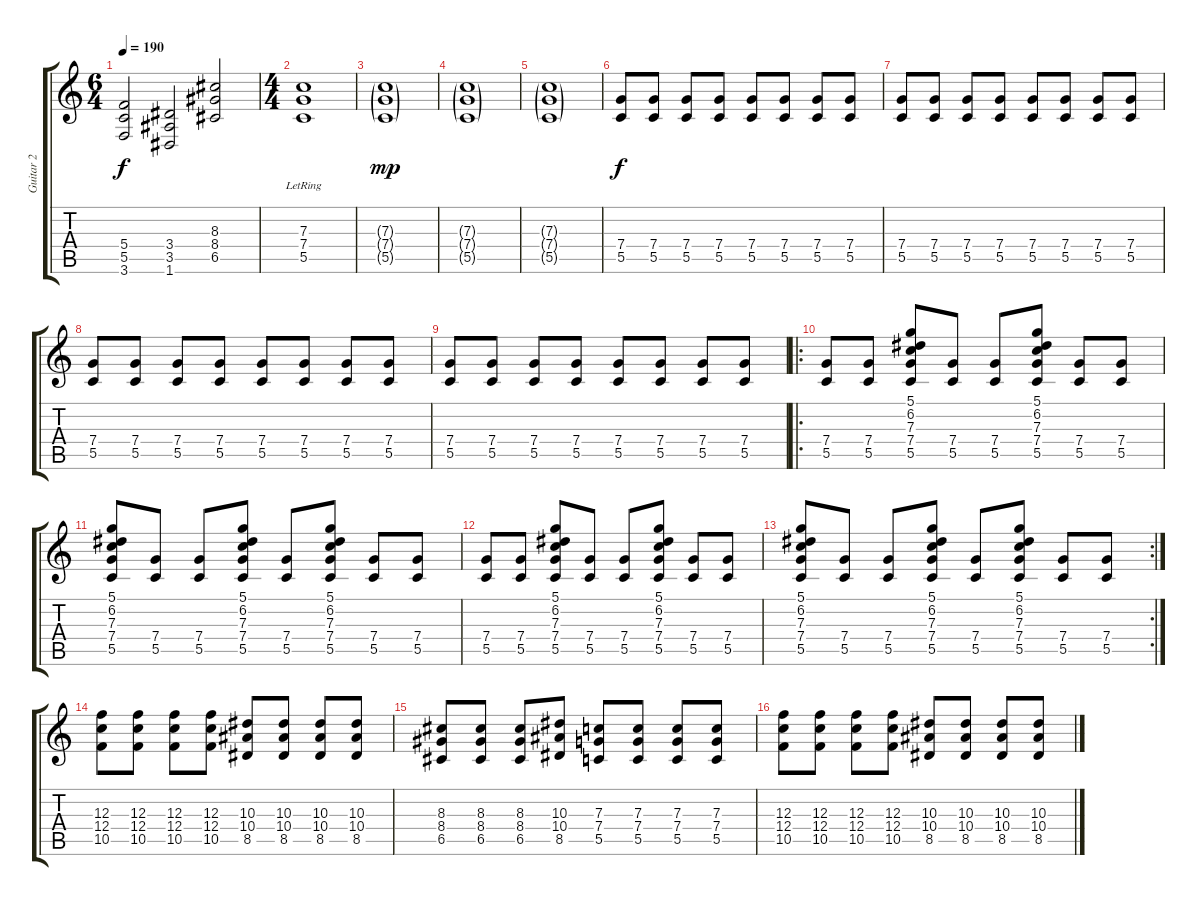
\track ("Guitar 2" "Guitar 2") {instrument distortionguitar}
\staff {score tabs}
\tuning (D4 A3 F3 C3 G2 D2) {hide}
\ts (6 4)
\tempo 190
\clef g2
\ks c
(5.4 5.5 3.6).2{dy f} (3.4 3.5 1.6).2 (8.3 8.4 6.5).2 |
\ts (4 4)
(7.3{lr} 7.4{lr} 5.5{lr}).1 |
(7.3{g} 7.4{g} 5.5{g}).1{dy mp volume 7 instrument distortionguitar} |
(7.3{g} 7.4{g} 5.5{g}).1{volume 7 instrument distortionguitar} |
(7.3{g} 7.4{g} 5.5{g}).1{volume 7 instrument distortionguitar} |
(7.4 5.5).8{dy f volume 14 instrument distortionguitar} (7.4 5.5).8 (7.4 5.5).8 (7.4 5.5).8 (7.4 5.5).8 (7.4 5.5).8 (7.4 5.5).8 (7.4 5.5).8 |
(7.4 5.5).8 (7.4 5.5).8 (7.4 5.5).8 (7.4 5.5).8 (7.4 5.5).8 (7.4 5.5).8 (7.4 5.5).8 (7.4 5.5).8 |
(7.4 5.5).8 (7.4 5.5).8 (7.4 5.5).8 (7.4 5.5).8 (7.4 5.5).8 (7.4 5.5).8 (7.4 5.5).8 (7.4 5.5).8 |
(7.4 5.5).8 (7.4 5.5).8 (7.4 5.5).8 (7.4 5.5).8 (7.4 5.5).8 (7.4 5.5).8 (7.4 5.5).8 (7.4 5.5).8 |
\ro
(7.4 5.5).8 (7.4 5.5).8 (5.1 6.2 7.3 7.4 5.5).8 (7.4 5.5).8 (7.4 5.5).8 (5.1 6.2 7.3 7.4 5.5).8 (7.4 5.5).8 (7.4 5.5).8 |
(5.1 6.2 7.3 7.4 5.5).8 (7.4 5.5).8 (7.4 5.5).8 (5.1 6.2 7.3 7.4 5.5).8 (7.4 5.5).8 (5.1 6.2 7.3 7.4 5.5).8 (7.4 5.5).8 (7.4 5.5).8 |
(7.4 5.5).8 (7.4 5.5).8 (5.1 6.2 7.3 7.4 5.5).8 (7.4 5.5).8 (7.4 5.5).8 (5.1 6.2 7.3 7.4 5.5).8 (7.4 5.5).8 (7.4 5.5).8 |
\rc 2
(5.1 6.2 7.3 7.4 5.5).8 (7.4 5.5).8 (7.4 5.5).8 (5.1 6.2 7.3 7.4 5.5).8 (7.4 5.5).8 (5.1 6.2 7.3 7.4 5.5).8 (7.4 5.5).8 (7.4 5.5).8 |
(12.3 12.4 10.5).8 (12.3 12.4 10.5).8 (12.3 12.4 10.5).8 (12.3 12.4 10.5).8 (10.3 10.4 8.5).8 (10.3 10.4 8.5).8 (10.3 10.4 8.5).8 (10.3 10.4 8.5).8 |
(8.3 8.4 6.5).8 (8.3 8.4 6.5).8 (8.3 8.4 6.5).8 (10.3 10.4 8.5).8 (7.3 7.4 5.5).8 (7.3 7.4 5.5).8 (7.3 7.4 5.5).8 (7.3 7.4 5.5).8 |
(12.3 12.4 10.5).8 (12.3 12.4 10.5).8 (12.3 12.4 10.5).8 (12.3 12.4 10.5).8 (10.3 10.4 8.5).8 (10.3 10.4 8.5).8 (10.3 10.4 8.5).8 (10.3 10.4 8.5).8
